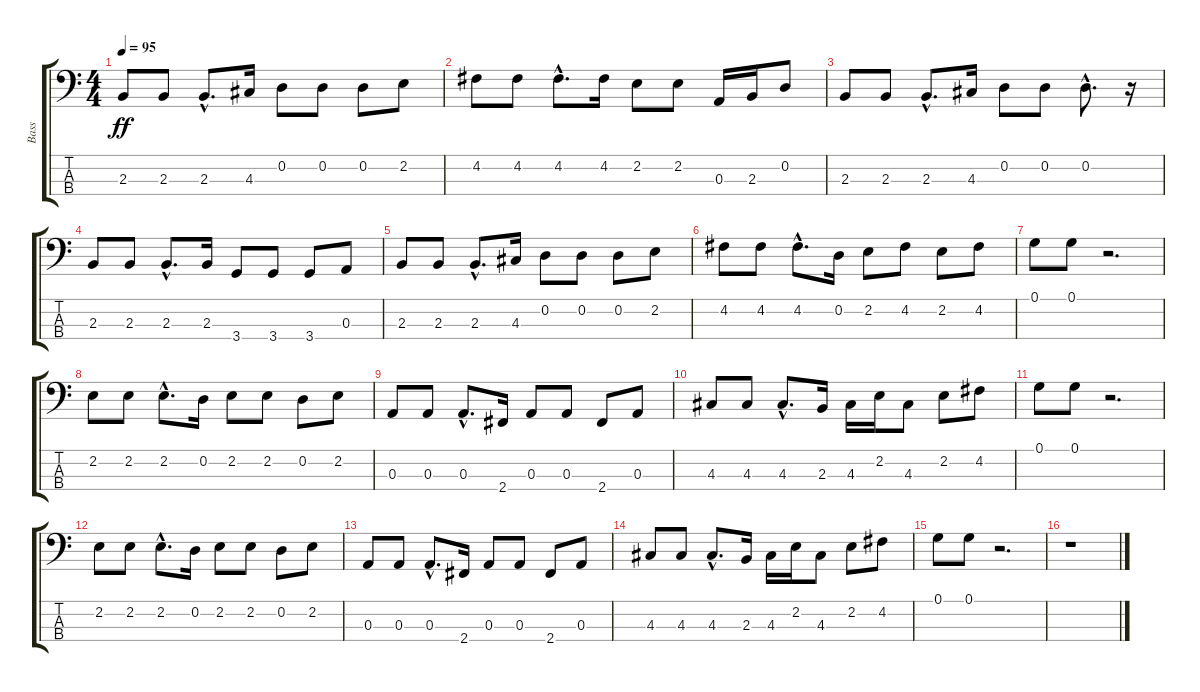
\track ("Bass" "Bass") {instrument electricbassfinger}
\staff {score tabs}
\tuning (G2 D2 A1 E1) {hide}
\ts (4 4)
\tempo 95
\clef f4
\ks c
2.3.8{dy ff} 2.3.8 2.3{hac}.8{d} 4.3.16 0.2.8 0.2.8 0.2.8 2.2.8 |
4.2.8 4.2.8 4.2{hac}.8{d} 4.2.16 2.2.8 2.2.8 0.3.16 2.3.16 0.2.8 |
2.3.8 2.3.8 2.3{hac}.8{d} 4.3.16 0.2.8 0.2.8 0.2{hac}.8{d} r.16 |
2.3.8 2.3.8 2.3{hac}.8{d} 2.3.16 3.4.8 3.4.8 3.4.8 0.3.8 |
2.3.8 2.3.8 2.3{hac}.8{d} 4.3.16 0.2.8 0.2.8 0.2.8 2.2.8 |
4.2.8 4.2.8 4.2{hac}.8{d} 0.2.16 2.2.8 4.2.8 2.2.8 4.2.8 |
0.1.8 0.1.8 r.2{d} |
2.2.8 2.2.8 2.2{hac}.8{d} 0.2.16 2.2.8 2.2.8 0.2.8 2.2.8 |
0.3.8 0.3.8 0.3{hac}.8{d} 2.4.16 0.3.8 0.3.8 2.4.8 0.3.8 |
4.3.8 4.3.8 4.3{hac}.8{d} 2.3.16 4.3.16 2.2.16 4.3.8 2.2.8 4.2.8 |
0.1.8 0.1.8 r.2{d} |
2.2.8 2.2.8 2.2{hac}.8{d} 0.2.16 2.2.8 2.2.8 0.2.8 2.2.8 |
0.3.8 0.3.8 0.3{hac}.8{d} 2.4.16 0.3.8 0.3.8 2.4.8 0.3.8 |
4.3.8 4.3.8 4.3{hac}.8{d} 2.3.16 4.3.16 2.2.16 4.3.8 2.2.8 4.2.8 |
0.1.8 0.1.8 r.2{d} |
r.1
